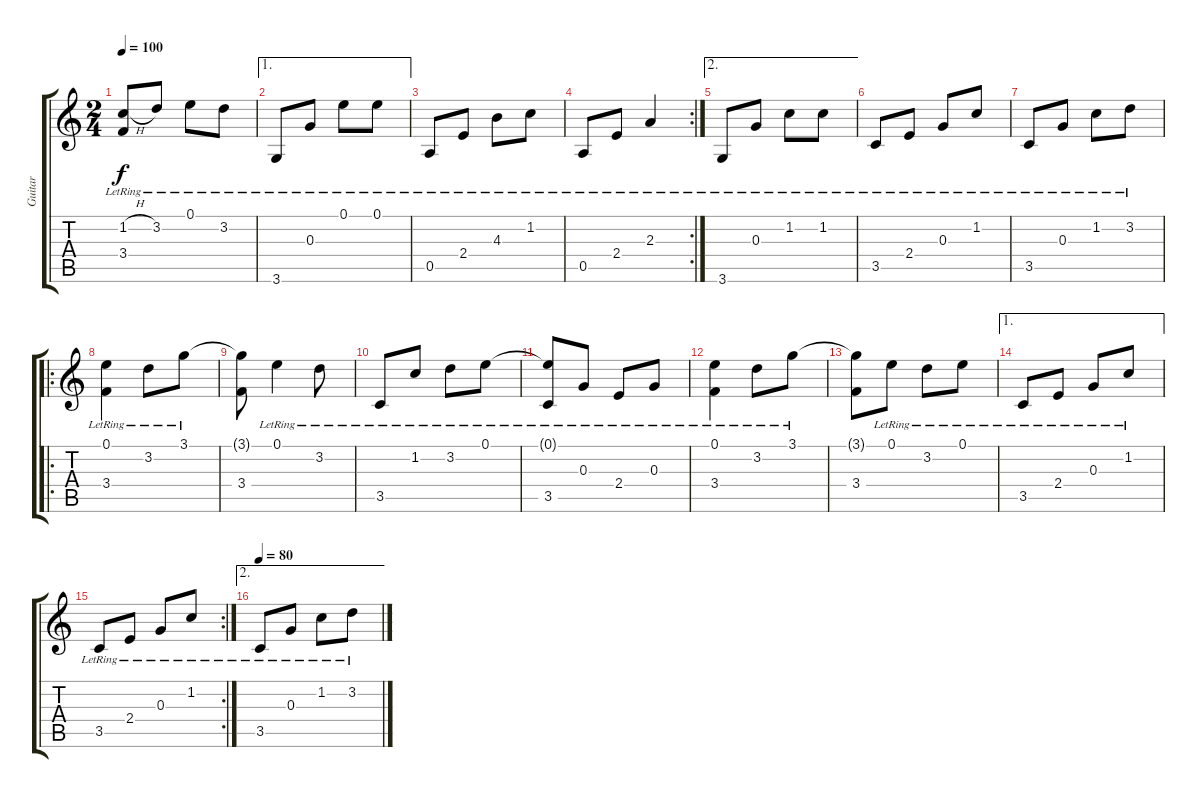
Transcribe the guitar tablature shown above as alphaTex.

\track ("Guitar" "Guitar") {instrument acousticguitarnylon}
\staff {score tabs}
\tuning (E4 B3 G3 D3 A2 E2) {hide}
\ts (2 4)
\tempo 100
\clef g2
\ks c
(1.2{h lr} 3.4{lr}).8{dy f} 3.2{lr}.8 0.1{lr}.8 3.2{lr}.8 |
\ae 1
3.6{lr}.8 0.3{lr}.8 0.1{lr}.8 0.1{lr}.8 |
0.5{lr}.8 2.4{lr}.8 4.3{lr}.8 1.2{lr}.8 |
\rc 2
0.5{lr}.8 2.4{lr}.8 2.3{lr}.4 |
\ae 2
3.6{lr}.8 0.3{lr}.8 1.2{lr}.8 1.2{lr}.8 |
3.5{lr}.8 2.4{lr}.8 0.3{lr}.8 1.2{lr}.8 |
3.5{lr}.8 0.3{lr}.8 1.2{lr}.8 3.2{lr}.8 |
\ro
(0.1{lr} 3.4{lr}).4 3.2{lr}.8 3.1{lr}.8 |
(3.1{t} 3.4).8 0.1{lr}.4 3.2{lr}.8 |
3.5{lr}.8 1.2{lr}.8 3.2{lr}.8 0.1{lr}.8 |
(0.1{t} 3.5{lr}).8 0.3{lr}.8 2.4{lr}.8 0.3{lr}.8 |
(0.1{lr} 3.4{lr}).4 3.2{lr}.8 3.1{lr}.8 |
(3.1{t} 3.4).8 0.1{lr}.8 3.2{lr}.8 0.1{lr}.8 |
\ae 1
3.5{lr}.8 2.4{lr}.8 0.3{lr}.8 1.2{lr}.8 |
\rc 2
3.5{lr}.8 2.4{lr}.8 0.3{lr}.8 1.2{lr}.8 |
\ae 2
\tempo 80
3.5{lr}.8 0.3{lr}.8 1.2{lr}.8 3.2{lr}.8
